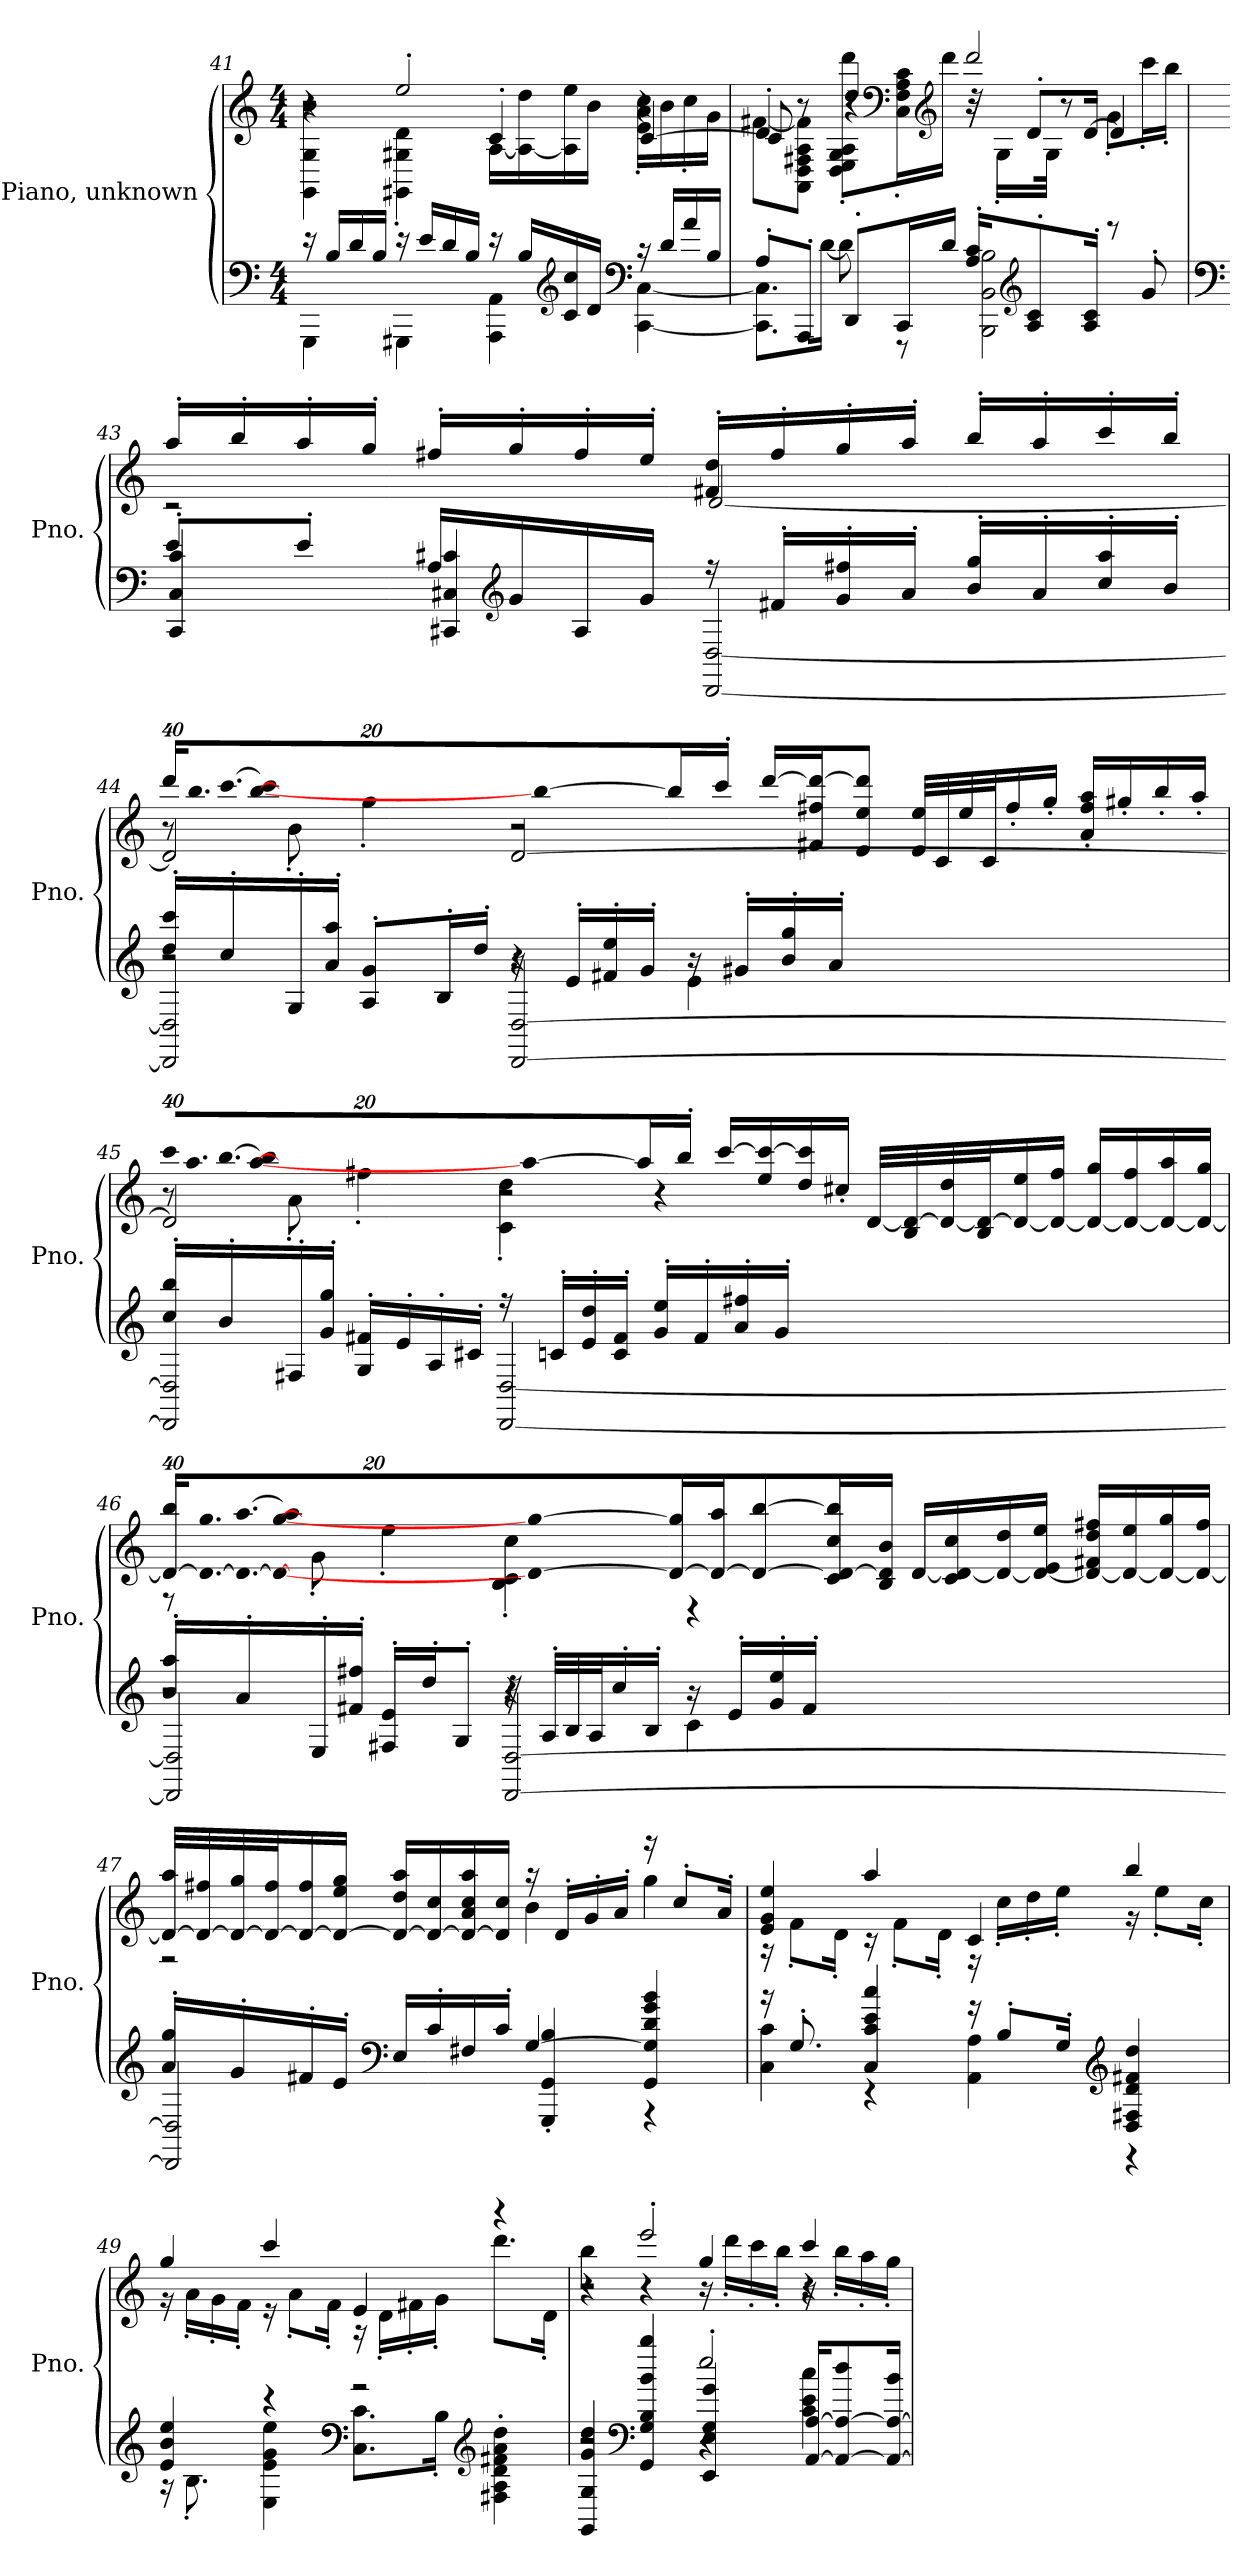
**kern	**kern
*part1	*part1
*staff2	*staff1
*I"Piano, unknown	*
*I'Pno.	*
!!LO:LB:g=z
*clefF4	*clefG2
*k[]	*k[]
*M4/4	*M4/4
=41	=41
*^	*^
*	*	*	*^
16r	4GGG\	4r	4GG\ 4G\ 4b\	2r
16B/LL	.	.	.	.
16d/	.	.	.	.
16B/JJ	.	.	.	.
16r	4GGG#X\	2ee'/	4GG#X\' 4G#X\' 4d\'	.
16e/LL	.	.	.	.
16d/	.	.	.	.
16B/JJ	.	.	.	.
16r	4AAA\ 4AA\	.	[16A\LL	4c'/
16B/LL	.	.	16A\_ 16dd\	.
*clefG2	*	*	*	*
16c/ 16cc/	.	.	16A\] 16ee\	.
16d/JJ	.	.	16b\JJ	.
*clefF4	*	*	*	*
16r	[4CC\ [4C\	4r	16e\' 16a\' 16cc\'LL	[4c/
16d/LL	.	.	16b\	.
16a/	.	.	16cc'\	.
16B/JJ	.	.	16g\JJ	.
!!LO:LB:g=z	!!	!!
=42	=42	=42	=42	=42
8A'/L	8.CC\] 8.C\]L	4d'/	[8f#X\L	8c/]
8AAA'/J	.	.	8AA\ 8D\ 8F#X\ 8A\ 8f#\]J	8r
.	[16d\Jk	.	.	.
8DD'/L	8d\]	4dd/	8D\' 8E\' 8G\' 8A\' 8ddd\'L	4r
*	*	*clefF4	*	*
16CC/L	8r	.	16C\' 16F#\' 16A\' 16c\'L	.
*	*	*clefG2	*	*
16d/JJ	.	.	16ddd\JJ	.
16A/' 16c/'KL	2BBB\ 2BB\ 2B\	2ddd/	32r	16r
.	.	.	16G'\LL	.
*clefG2	*	*	*	*
8A/' 8c/'	.	.	.	8d'/L
.	.	.	32G\JJk	.
.	.	.	8r	.
16A/' 16c/'Jk	.	.	.	[16d/Jk
8r	.	.	8g'\L	4d/]
8g'/	.	.	16ccc'\L	.
.	.	.	16bb'\JJ	.
*	*	*v	*v	*v
!!LO:LB:g=z
=43	=43	=43
*clefF4	*	*
*	*	*^
8e'/L	4CC/ 4C/ 4c/	16aa'/LL	2r
.	.	16bb'/	.
8e'/J	.	16aa'/	.
.	.	16gg'/JJ	.
16A/LL	4CC#X/ 4C#X/ 4c#X/	16ff#X'/LL	.
*clefG2	*	*	*
16g/	.	16gg'/	.
16A/	.	16ff#'/	.
16g/JJ	.	16ee'/JJ	.
16r	[2DD/ [2D/	16f#X/' 16dd/'LL	[2d/
16f#X'/LL	.	16ff#'/	.
16g/' 16ff#X/'	.	16gg'/	.
16a'/JJ	.	16aa'/JJ	.
16b/' 16gg/'LL	.	16bb'/LL	.
16a'/	.	16aa'/	.
16cc/' 16aa/'	.	16ccc'/	.
16b'/JJ	.	16bb'/JJ	.
*	*	*v	*v
!!LO:PB:g=z
=44	=44	=44
*	*^	*
*	*	*	*Xbrackettup
!	!	!	!LO:N:vis=32
*	*	*	*^
*	*	*	*	*^
16dd/' 16ccc/'LL	2r	2DD/] 2D/]	640%23ddd/LLL	8r	2d/]
!	!	!	!LO:N:vis=64.	!	!
.	.	.	640%17bb/L	.	.
!	!	!	!LO:N:vis=64.	!	!
16cc'/	.	.	[640%17ccc/	.	.
!	!	!	!LO:N:vis=64	!	!
.	.	.	[960%17bb/ 960%17ccc/]	.	.
.	.	.	1920ryy	.	.
!	!	!	!LO:N:vis=64	!	!
.	.	.	960%17bb/JJ_	.	.
16G'/	.	.	16bb/]	8b'\	.
16a/' 16aa/'JJ	.	.	16ccc'/JJ	.	.
8A/' 8g/'L	.	.	[16ddd/LL	4gg'\	.
.	.	.	16f#X/ 16ff#X/ 16ddd/_J	.	.
16B'/L	.	.	8e/ 8ee/ 8ddd/]J	.	.
16dd'/JJ	.	.	.	.	.
16r	4r	[2DD/ [2D/	32e/ 32ee/LLL	2r	[2d/
.	.	.	32c/	.	.
16e'/LL	.	.	32ee/	.	.
.	.	.	32c/J	.	.
16f#X/' 16ee/'	.	.	16ff#'/	.	.
16g'/JJ	.	.	16gg'/JJ	.	.
16r	4e\	.	16a/' 16ff#/' 16aa/'LL	.	.
16g#X'/LL	.	.	16gg#X'/	.	.
16b/' 16gg/'	.	.	16bb'/	.	.
16a'/JJ	.	.	16aa'/JJ	.	.
*	*v	*v	*	*	*
!!LO:LB:g=z	!!	!!
=45	=45	=45	=45	=45
!	!	!LO:N:vis=32	!	!
16cc/' 16bb/'LL	2DD/] 2D/]	640%23ccc/LLL	8r	2d/]
!	!	!LO:N:vis=64.	!	!
.	.	640%17aa/L	.	.
!	!	!LO:N:vis=64.	!	!
16b'/	.	[640%17bb/	.	.
!	!	!LO:N:vis=64	!	!
.	.	[960%17aa/ 960%17bb/]	.	.
.	.	1920ryy	.	.
!	!	!LO:N:vis=64	!	!
.	.	960%17aa/JJ_	.	.
16F#X'/	.	16aa/]	8a'\	.
16g/' 16gg/'JJ	.	16bb'/JJ	.	.
16G/' 16f#X/'LL	.	[16ccc/LL	4ff#X'\	.
16e'/	.	16ee/ 16ccc/_	.	.
16A'/	.	16dd/ 16ccc/]	.	.
16c#X'/JJ	.	16cc#X'/JJ	.	.
16r	[2DD/ [2D/	[32d/LLL	4c\' 4dd\'	2r
.	.	32B/ 32d/_	.	.
16cn'/LL	.	32d/_ 32dd/	.	.
.	.	32B/ 32d/_J	.	.
16e/' 16dd/'	.	16d/_ 16ee/	.	.
16c/' 16f#/'JJ	.	16d/_ 16ff#/JJ	.	.
16g/' 16ee/'LL	.	16d/_ 16gg/LL	4r	.
16f#'/	.	16d/_ 16ff#/	.	.
16a/' 16ff#X/'	.	16d/_ 16aa/	.	.
16g'/JJ	.	16d/_ 16gg/JJ	.	.
*	*	*v	*v	*v
!!LO:LB:g=z
=46	=46	=46
*	*^	*
!	!	!	!LO:N:vis=32
*	*	*	*^
16b/' 16aa/'LL	2r	2DD/] 2D/]	640%23d/_ 640%23bb/LLL	8r
!	!	!	!LO:N:vis=64.	!
.	.	.	640%17d/_ 640%17gg/L	.
!	!	!	!LO:N:vis=64.	!
16a'/	.	.	640%17d/_ [640%17aa/	.
!	!	!	!LO:N:vis=64	!
.	.	.	960%17d/_ [960%17gg/ 960%17aa/]	.
.	.	.	1920ryy	.
!	!	!	!LO:N:vis=64	!
.	.	.	960%17d/_ 960%17gg/_JJ	.
16E'/	.	.	16d/_ 16gg/]	8g'\
16f#X/' 16ff#X/'JJ	.	.	16d/_ 16aa/J	.
16F#X/' 16e/'LL	.	.	8d/_ [8bb/	4ee'\
16dd'/J	.	.	.	.
8G'/J	.	.	16c/ 16d/_ 16cc/ 16bb/]L	.
.	.	.	16B/ 16d/] 16b/JJ	.
32r	4r	[2DD/ [2D/	[16d/LL	4B\' 4c\' 4cc\'
32A'/LLL	.	.	.	.
32B/	.	.	16c/ 16d/_ 16cc/	.
32A/J	.	.	.	.
16cc'/	.	.	16d/_ 16dd/	.
16B'/JJ	.	.	16d/_ 16e/ 16ee/JJ	.
16r	4c\	.	16d/_ 16f#X/ 16dd/ 16ff#X/LL	4r
16e'/LL	.	.	16d/_ 16ee/	.
16g/' 16ee/'	.	.	16d/_ 16gg/	.
16f#'/JJ	.	.	16d/_ 16ff#/JJ	.
*	*v	*v	*	*
!!LO:LB:g=z	!!
=47	=47	=47	=47
16a/' 16gg/'LL	2DD/] 2D/]	32d/_ 32aa/LLL	2r
.	.	32d/_ 32ff#X/	.
16g'/	.	32d/_ 32gg/	.
.	.	32d/_ 32ff#/J	.
16f#X'/	.	16d/_ 16ff#/	.
16e'/JJ	.	16d/_ 16ee/ 16gg/JJ	.
*clefF4	*	*	*
16E/LL	.	16d/_ 16dd/ 16aa/LL	.
16c'/	.	16d/_ 16cc/	.
16F#X/	.	16d/_ 16a/ 16cc/ 16aa/	.
16c'/JJ	.	16d/] 16cc/JJ	.
[4G/	4GGG/' 4GG/' 4B/'	16r	4b\
.	.	16d'/LL	.
.	.	16g'/	.
.	.	16a'/JJ	.
4GG/ 4G/] 4d/ 4g/ 4b/	4r	16r	4gg\
.	.	8cc'/L	.
.	.	16a'/Jk	.
=48	=48	=48	=48
16r	4C\ 4c\	4e/ 4g/ 4ee/	16r
8.G'/	.	.	8f'\L
.	.	.	16d'\Jk
4C/ 4c/ 4e/ 4cc/	4r	4aa/	16r
.	.	.	8f'\L
.	.	.	16d'\Jk
16r	4AA\ 4A\	4c/	16r
8B'/L	.	.	16cc'\LL
.	.	.	16dd'\
16G'/Jk	.	.	16ee'\JJ
*clefG2	*	*	*
4D/ 4F#X/ 4d/ 4f#X/ 4dd/	4r	4bb/	16r
.	.	.	8ee'\L
.	.	.	16cc'\Jk
!!LO:LB:g=z	!!
=49	=49	=49	=49
4e/ 4b/ 4ee/	16r	4gg/	16r
.	8.B'\	.	16a'\LL
.	.	.	16g'\
.	.	.	16f'\JJ
4r	4E\ 4e\ 4g\ 4ee\	4ccc/	16r
.	.	.	8a'\L
.	.	.	16f'\Jk
*clefF4	*	*	*
2r	8.C\ 8.c\L	4e/	16r
.	.	.	16d'\LL
.	.	.	16f#X'\
.	16B'\Jk	.	16g'\JJ
*clefG2	*	*	*
.	4F#X\' 4A\' 4d\' 4f#X\' 4a\' 4dd\'	4r	8.ddd\L
.	.	.	16d'\Jk
=50	=50	=50	=50
*	*^	*	*^
2r	2r	4GG/ 4G/ 4g/ 4dd/	4r	4bb\	2r
*clefF4	*	*	*	*	*
.	.	4GG/ 4G/ 4B/ 4b/ 4bb/	2eee'/	4r	.
2ee'/	4r	4EE/ 4E/ 4G/ 4g/	.	16r	4gg/
.	.	.	.	16ddd'\LL	.
.	.	.	.	16ccc'\	.
.	.	.	.	16bb'\JJ	.
.	4c\ 4e\ 4cc\	[16AA/ [16A/KL	4ccc/	16r	4r
.	.	8AA/_ 8A/_ 8dd/	.	16bb'\LL	.
.	.	.	.	16aa'\	.
.	.	16AA/_ 16A/_ 16b/Jk	.	16gg'\JJ	.
*v	*v	*v	*	*	*
*	*v	*v	*v
=	=
*-	*-
